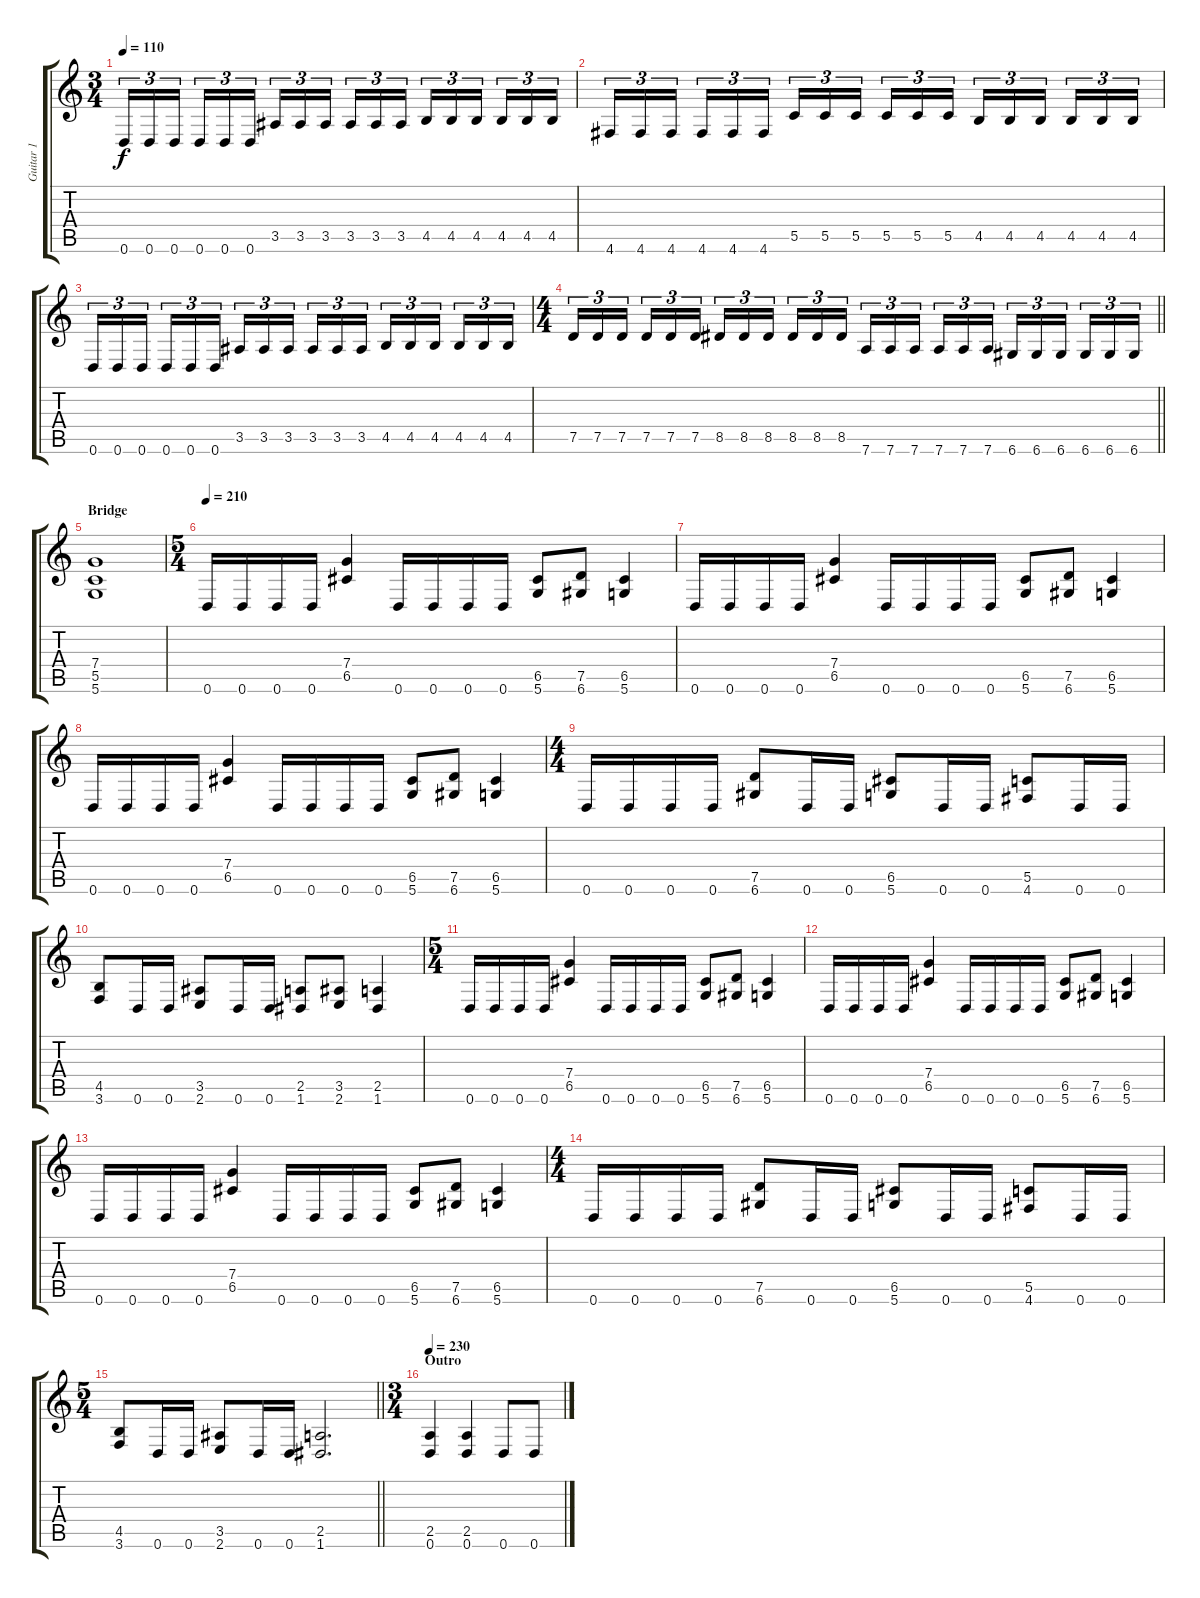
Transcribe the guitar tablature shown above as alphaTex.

\track ("Guitar 1" "Guitar 1") {instrument distortionguitar}
\staff {score tabs}
\tuning (D4 A3 F3 C3 G2 D2) {hide}
\ts (3 4)
\tempo 110
\clef g2
\ks c
0.6.16{tu (3 2) dy f} 0.6.16{tu (3 2)} 0.6.16{tu (3 2) beam splitsecondary} 0.6.16{tu (3 2)} 0.6.16{tu (3 2)} 0.6.16{tu (3 2)} 3.5.16{tu (3 2)} 3.5.16{tu (3 2)} 3.5.16{tu (3 2) beam splitsecondary} 3.5.16{tu (3 2)} 3.5.16{tu (3 2)} 3.5.16{tu (3 2)} 4.5.16{tu (3 2)} 4.5.16{tu (3 2)} 4.5.16{tu (3 2) beam splitsecondary} 4.5.16{tu (3 2)} 4.5.16{tu (3 2)} 4.5.16{tu (3 2)} |
4.6.16{tu (3 2)} 4.6.16{tu (3 2)} 4.6.16{tu (3 2) beam splitsecondary} 4.6.16{tu (3 2)} 4.6.16{tu (3 2)} 4.6.16{tu (3 2)} 5.5.16{tu (3 2)} 5.5.16{tu (3 2)} 5.5.16{tu (3 2) beam splitsecondary} 5.5.16{tu (3 2)} 5.5.16{tu (3 2)} 5.5.16{tu (3 2)} 4.5.16{tu (3 2)} 4.5.16{tu (3 2)} 4.5.16{tu (3 2) beam splitsecondary} 4.5.16{tu (3 2)} 4.5.16{tu (3 2)} 4.5.16{tu (3 2)} |
0.6.16{tu (3 2)} 0.6.16{tu (3 2)} 0.6.16{tu (3 2) beam splitsecondary} 0.6.16{tu (3 2)} 0.6.16{tu (3 2)} 0.6.16{tu (3 2)} 3.5.16{tu (3 2)} 3.5.16{tu (3 2)} 3.5.16{tu (3 2) beam splitsecondary} 3.5.16{tu (3 2)} 3.5.16{tu (3 2)} 3.5.16{tu (3 2)} 4.5.16{tu (3 2)} 4.5.16{tu (3 2)} 4.5.16{tu (3 2) beam splitsecondary} 4.5.16{tu (3 2)} 4.5.16{tu (3 2)} 4.5.16{tu (3 2)} |
\ts (4 4)
\barLineRight lightlight
7.5.16{tu (3 2)} 7.5.16{tu (3 2)} 7.5.16{tu (3 2) beam splitsecondary} 7.5.16{tu (3 2)} 7.5.16{tu (3 2)} 7.5.16{tu (3 2)} 8.5.16{tu (3 2)} 8.5.16{tu (3 2)} 8.5.16{tu (3 2) beam splitsecondary} 8.5.16{tu (3 2)} 8.5.16{tu (3 2)} 8.5.16{tu (3 2)} 7.6.16{tu (3 2)} 7.6.16{tu (3 2)} 7.6.16{tu (3 2) beam splitsecondary} 7.6.16{tu (3 2)} 7.6.16{tu (3 2)} 7.6.16{tu (3 2)} 6.6.16{tu (3 2)} 6.6.16{tu (3 2)} 6.6.16{tu (3 2) beam splitsecondary} 6.6.16{tu (3 2)} 6.6.16{tu (3 2)} 6.6.16{tu (3 2)} |
\section ("" "Bridge")
(7.4 5.5 5.6).1 |
\ts (5 4)
\tempo 210
0.6.16 0.6.16 0.6.16 0.6.16 (7.4 6.5).4 0.6.16 0.6.16 0.6.16 0.6.16 (6.5 5.6).8 (7.5 6.6).8 (6.5 5.6).4 |
0.6.16 0.6.16 0.6.16 0.6.16 (7.4 6.5).4 0.6.16 0.6.16 0.6.16 0.6.16 (6.5 5.6).8 (7.5 6.6).8 (6.5 5.6).4 |
0.6.16 0.6.16 0.6.16 0.6.16 (7.4 6.5).4 0.6.16 0.6.16 0.6.16 0.6.16 (6.5 5.6).8 (7.5 6.6).8 (6.5 5.6).4 |
\ts (4 4)
0.6.16 0.6.16 0.6.16 0.6.16 (7.5 6.6).8 0.6.16 0.6.16 (6.5 5.6).8 0.6.16 0.6.16 (5.5 4.6).8 0.6.16 0.6.16 |
(4.5 3.6).8 0.6.16 0.6.16 (3.5 2.6).8 0.6.16 0.6.16 (2.5 1.6).8 (3.5 2.6).8 (2.5 1.6).4 |
\ts (5 4)
0.6.16 0.6.16 0.6.16 0.6.16 (7.4 6.5).4 0.6.16 0.6.16 0.6.16 0.6.16 (6.5 5.6).8 (7.5 6.6).8 (6.5 5.6).4 |
0.6.16 0.6.16 0.6.16 0.6.16 (7.4 6.5).4 0.6.16 0.6.16 0.6.16 0.6.16 (6.5 5.6).8 (7.5 6.6).8 (6.5 5.6).4 |
0.6.16 0.6.16 0.6.16 0.6.16 (7.4 6.5).4 0.6.16 0.6.16 0.6.16 0.6.16 (6.5 5.6).8 (7.5 6.6).8 (6.5 5.6).4 |
\ts (4 4)
0.6.16 0.6.16 0.6.16 0.6.16 (7.5 6.6).8 0.6.16 0.6.16 (6.5 5.6).8 0.6.16 0.6.16 (5.5 4.6).8 0.6.16 0.6.16 |
\ts (5 4)
\barLineRight lightlight
(4.5 3.6).8 0.6.16 0.6.16 (3.5 2.6).8 0.6.16 0.6.16 (2.5 1.6).2{d} |
\ts (3 4)
\section ("" "Outro")
\tempo 230
(2.5 0.6).4 (2.5 0.6).4 0.6.8 0.6.8
